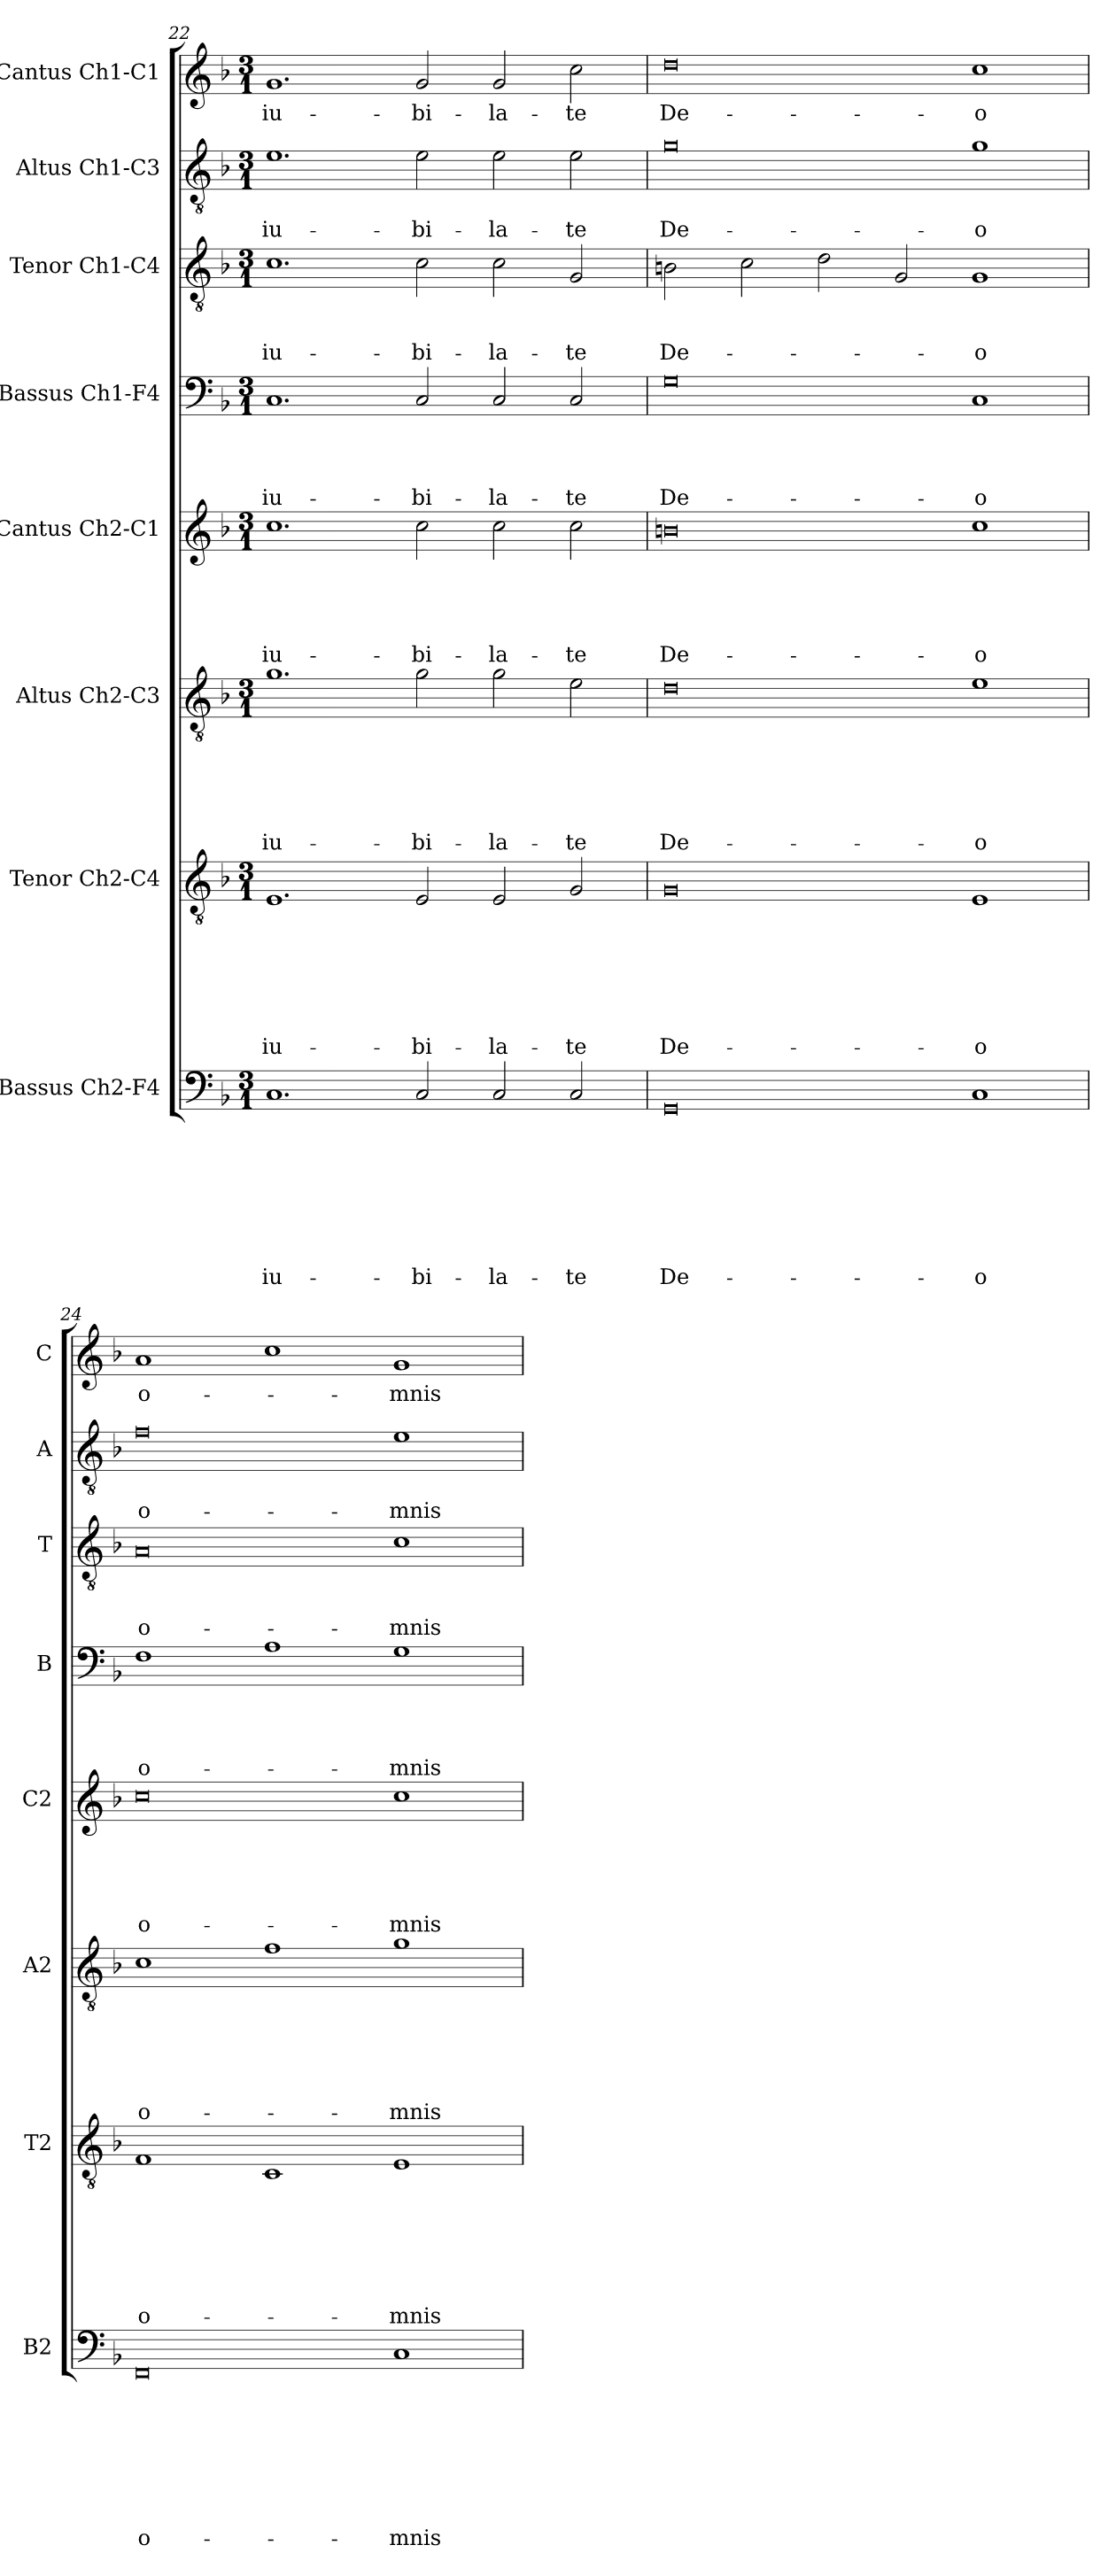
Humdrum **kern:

**kern	**text	**text	**text	**text	**text	**text	**text	**text	**kern	**text	**text	**text	**text	**text	**text	**text	**kern	**text	**text	**text	**text	**text	**text	**kern	**text	**text	**text	**text	**text	**kern	**text	**text	**text	**text	**kern	**text	**text	**text	**kern	**text	**text	**kern	**text
*part8	*part8	*part8	*part8	*part8	*part8	*part8	*part8	*part8	*part7	*part7	*part7	*part7	*part7	*part7	*part7	*part7	*part6	*part6	*part6	*part6	*part6	*part6	*part6	*part5	*part5	*part5	*part5	*part5	*part5	*part4	*part4	*part4	*part4	*part4	*part3	*part3	*part3	*part3	*part2	*part2	*part2	*part1	*part1
*staff8	*staff8	*staff8	*staff8	*staff8	*staff8	*staff8	*staff8	*staff8	*staff7	*staff7	*staff7	*staff7	*staff7	*staff7	*staff7	*staff7	*staff6	*staff6	*staff6	*staff6	*staff6	*staff6	*staff6	*staff5	*staff5	*staff5	*staff5	*staff5	*staff5	*staff4	*staff4	*staff4	*staff4	*staff4	*staff3	*staff3	*staff3	*staff3	*staff2	*staff2	*staff2	*staff1	*staff1
*I"Bassus Ch2-F4	*	*	*	*	*	*	*	*	*I"Tenor Ch2-C4	*	*	*	*	*	*	*	*I"Altus Ch2-C3	*	*	*	*	*	*	*I"Cantus Ch2-C1	*	*	*	*	*	*I"Bassus Ch1-F4	*	*	*	*	*I"Tenor Ch1-C4	*	*	*	*I"Altus Ch1-C3	*	*	*I"Cantus Ch1-C1	*
*I'B2	*	*	*	*	*	*	*	*	*I'T2	*	*	*	*	*	*	*	*I'A2	*	*	*	*	*	*	*I'C2	*	*	*	*	*	*I'B	*	*	*	*	*I'T	*	*	*	*I'A	*	*	*I'C	*
!!LO:LB:g=z
*clefF4	*	*	*	*	*	*	*	*	*clefGv2	*	*	*	*	*	*	*	*clefGv2	*	*	*	*	*	*	*clefG2	*	*	*	*	*	*clefF4	*	*	*	*	*clefGv2	*	*	*	*clefGv2	*	*	*clefG2	*
*k[b-]	*	*	*	*	*	*	*	*	*k[b-]	*	*	*	*	*	*	*	*k[b-]	*	*	*	*	*	*	*k[b-]	*	*	*	*	*	*k[b-]	*	*	*	*	*k[b-]	*	*	*	*k[b-]	*	*	*k[b-]	*
*F:	*	*	*	*	*	*	*	*	*F:	*	*	*	*	*	*	*	*F:	*	*	*	*	*	*	*F:	*	*	*	*	*	*F:	*	*	*	*	*F:	*	*	*	*F:	*	*	*F:	*
*M3/1	*	*	*	*	*	*	*	*	*M3/1	*	*	*	*	*	*	*	*M3/1	*	*	*	*	*	*	*M3/1	*	*	*	*	*	*M3/1	*	*	*	*	*M3/1	*	*	*	*M3/1	*	*	*M3/1	*
=22	=22	=22	=22	=22	=22	=22	=22	=22	=22	=22	=22	=22	=22	=22	=22	=22	=22	=22	=22	=22	=22	=22	=22	=22	=22	=22	=22	=22	=22	=22	=22	=22	=22	=22	=22	=22	=22	=22	=22	=22	=22	=22	=22
!	!	!	!	!	!	!	!	!LO:LY:b	!	!	!	!	!	!	!	!LO:LY:b	!	!	!	!	!	!	!LO:LY:b	!	!	!	!	!	!LO:LY:b	!	!	!	!	!LO:LY:b	!	!	!	!LO:LY:b	!	!	!LO:LY:b	!	!LO:LY:b
1.C	.	.	.	.	.	.	.	iu-	1.E	.	.	.	.	.	.	iu-	1.g	.	.	.	.	.	iu-	1.cc	.	.	.	.	iu-	1.C	.	.	.	iu-	1.c	.	.	iu-	1.e	.	iu-	1.g	iu-
!	!	!	!	!	!	!	!	!LO:LY:b	!	!	!	!	!	!	!	!LO:LY:b	!	!	!	!	!	!	!LO:LY:b	!	!	!	!	!	!LO:LY:b	!	!	!	!	!LO:LY:b	!	!	!	!LO:LY:b	!	!	!LO:LY:b	!	!LO:LY:b
2C/	.	.	.	.	.	.	.	-bi-	2E/	.	.	.	.	.	.	-bi-	2g\	.	.	.	.	.	-bi-	2cc\	.	.	.	.	-bi-	2C/	.	.	.	-bi-	2c\	.	.	-bi-	2e\	.	-bi-	2g/	-bi-
!	!	!	!	!	!	!	!	!LO:LY:b	!	!	!	!	!	!	!	!LO:LY:b	!	!	!	!	!	!	!LO:LY:b	!	!	!	!	!	!LO:LY:b	!	!	!	!	!LO:LY:b	!	!	!	!LO:LY:b	!	!	!LO:LY:b	!	!LO:LY:b
2C/	.	.	.	.	.	.	.	-la-	2E/	.	.	.	.	.	.	-la-	2g\	.	.	.	.	.	-la-	2cc\	.	.	.	.	-la-	2C/	.	.	.	-la-	2c\	.	.	-la-	2e\	.	-la-	2g/	-la-
!	!	!	!	!	!	!	!	!LO:LY:b	!	!	!	!	!	!	!	!LO:LY:b	!	!	!	!	!	!	!LO:LY:b	!	!	!	!	!	!LO:LY:b	!	!	!	!	!LO:LY:b	!	!	!	!LO:LY:b	!	!	!LO:LY:b	!	!LO:LY:b
2C/	.	.	.	.	.	.	.	-te	2G/	.	.	.	.	.	.	-te	2e\	.	.	.	.	.	-te	2cc\	.	.	.	.	-te	2C/	.	.	.	-te	2G/	.	.	-te	2e\	.	-te	2cc\	-te
=23	=23	=23	=23	=23	=23	=23	=23	=23	=23	=23	=23	=23	=23	=23	=23	=23	=23	=23	=23	=23	=23	=23	=23	=23	=23	=23	=23	=23	=23	=23	=23	=23	=23	=23	=23	=23	=23	=23	=23	=23	=23	=23	=23
!	!	!	!	!	!	!	!	!LO:LY:b	!	!	!	!	!	!	!	!LO:LY:b	!	!	!	!	!	!	!LO:LY:b	!	!	!	!	!	!LO:LY:b	!	!	!	!	!LO:LY:b	!	!	!	!LO:LY:b	!	!	!LO:LY:b	!	!LO:LY:b
0GG	.	.	.	.	.	.	.	De-	0G	.	.	.	.	.	.	De-	0d	.	.	.	.	.	De-	0bn	.	.	.	.	De-	0G	.	.	.	De-	2Bn\	.	.	De-	0g	.	De-	0dd	De-
.	.	.	.	.	.	.	.	.	.	.	.	.	.	.	.	.	.	.	.	.	.	.	.	.	.	.	.	.	.	.	.	.	.	.	2c\	.	.	.	.	.	.	.	.
.	.	.	.	.	.	.	.	.	.	.	.	.	.	.	.	.	.	.	.	.	.	.	.	.	.	.	.	.	.	.	.	.	.	.	2d\	.	.	.	.	.	.	.	.
.	.	.	.	.	.	.	.	.	.	.	.	.	.	.	.	.	.	.	.	.	.	.	.	.	.	.	.	.	.	.	.	.	.	.	2G/	.	.	.	.	.	.	.	.
!	!	!	!	!	!	!	!	!LO:LY:b	!	!	!	!	!	!	!	!LO:LY:b	!	!	!	!	!	!	!LO:LY:b	!	!	!	!	!	!LO:LY:b	!	!	!	!	!LO:LY:b	!	!	!	!LO:LY:b	!	!	!LO:LY:b	!	!LO:LY:b
1C	.	.	.	.	.	.	.	-o	1E	.	.	.	.	.	.	-o	1e	.	.	.	.	.	-o	1cc	.	.	.	.	-o	1C	.	.	.	-o	1G	.	.	-o	1g	.	-o	1cc	-o
=24	=24	=24	=24	=24	=24	=24	=24	=24	=24	=24	=24	=24	=24	=24	=24	=24	=24	=24	=24	=24	=24	=24	=24	=24	=24	=24	=24	=24	=24	=24	=24	=24	=24	=24	=24	=24	=24	=24	=24	=24	=24	=24	=24
!	!	!	!	!	!	!	!	!LO:LY:b	!	!	!	!	!	!	!	!LO:LY:b	!	!	!	!	!	!	!LO:LY:b	!	!	!	!	!	!LO:LY:b	!	!	!	!	!LO:LY:b	!	!	!	!LO:LY:b	!	!	!LO:LY:b	!	!LO:LY:b
0FF	.	.	.	.	.	.	.	o-	1F	.	.	.	.	.	.	o-	1c	.	.	.	.	.	o-	0cc	.	.	.	.	o-	1F	.	.	.	o-	0A	.	.	o-	0f	.	o-	1a	o-
.	.	.	.	.	.	.	.	.	1C	.	.	.	.	.	.	.	1f	.	.	.	.	.	.	.	.	.	.	.	.	1A	.	.	.	.	.	.	.	.	.	.	.	1cc	.
!	!	!	!	!	!	!	!	!LO:LY:b	!	!	!	!	!	!	!	!LO:LY:b	!	!	!	!	!	!	!LO:LY:b	!	!	!	!	!	!LO:LY:b	!	!	!	!	!LO:LY:b	!	!	!	!LO:LY:b	!	!	!LO:LY:b	!	!LO:LY:b
1C	.	.	.	.	.	.	.	-mnis	1E	.	.	.	.	.	.	-mnis	1g	.	.	.	.	.	-mnis	1cc	.	.	.	.	-mnis	1G	.	.	.	-mnis	1c	.	.	-mnis	1e	.	-mnis	1g	-mnis
=	=	=	=	=	=	=	=	=	=	=	=	=	=	=	=	=	=	=	=	=	=	=	=	=	=	=	=	=	=	=	=	=	=	=	=	=	=	=	=	=	=	=	=
*-	*-	*-	*-	*-	*-	*-	*-	*-	*-	*-	*-	*-	*-	*-	*-	*-	*-	*-	*-	*-	*-	*-	*-	*-	*-	*-	*-	*-	*-	*-	*-	*-	*-	*-	*-	*-	*-	*-	*-	*-	*-	*-	*-
